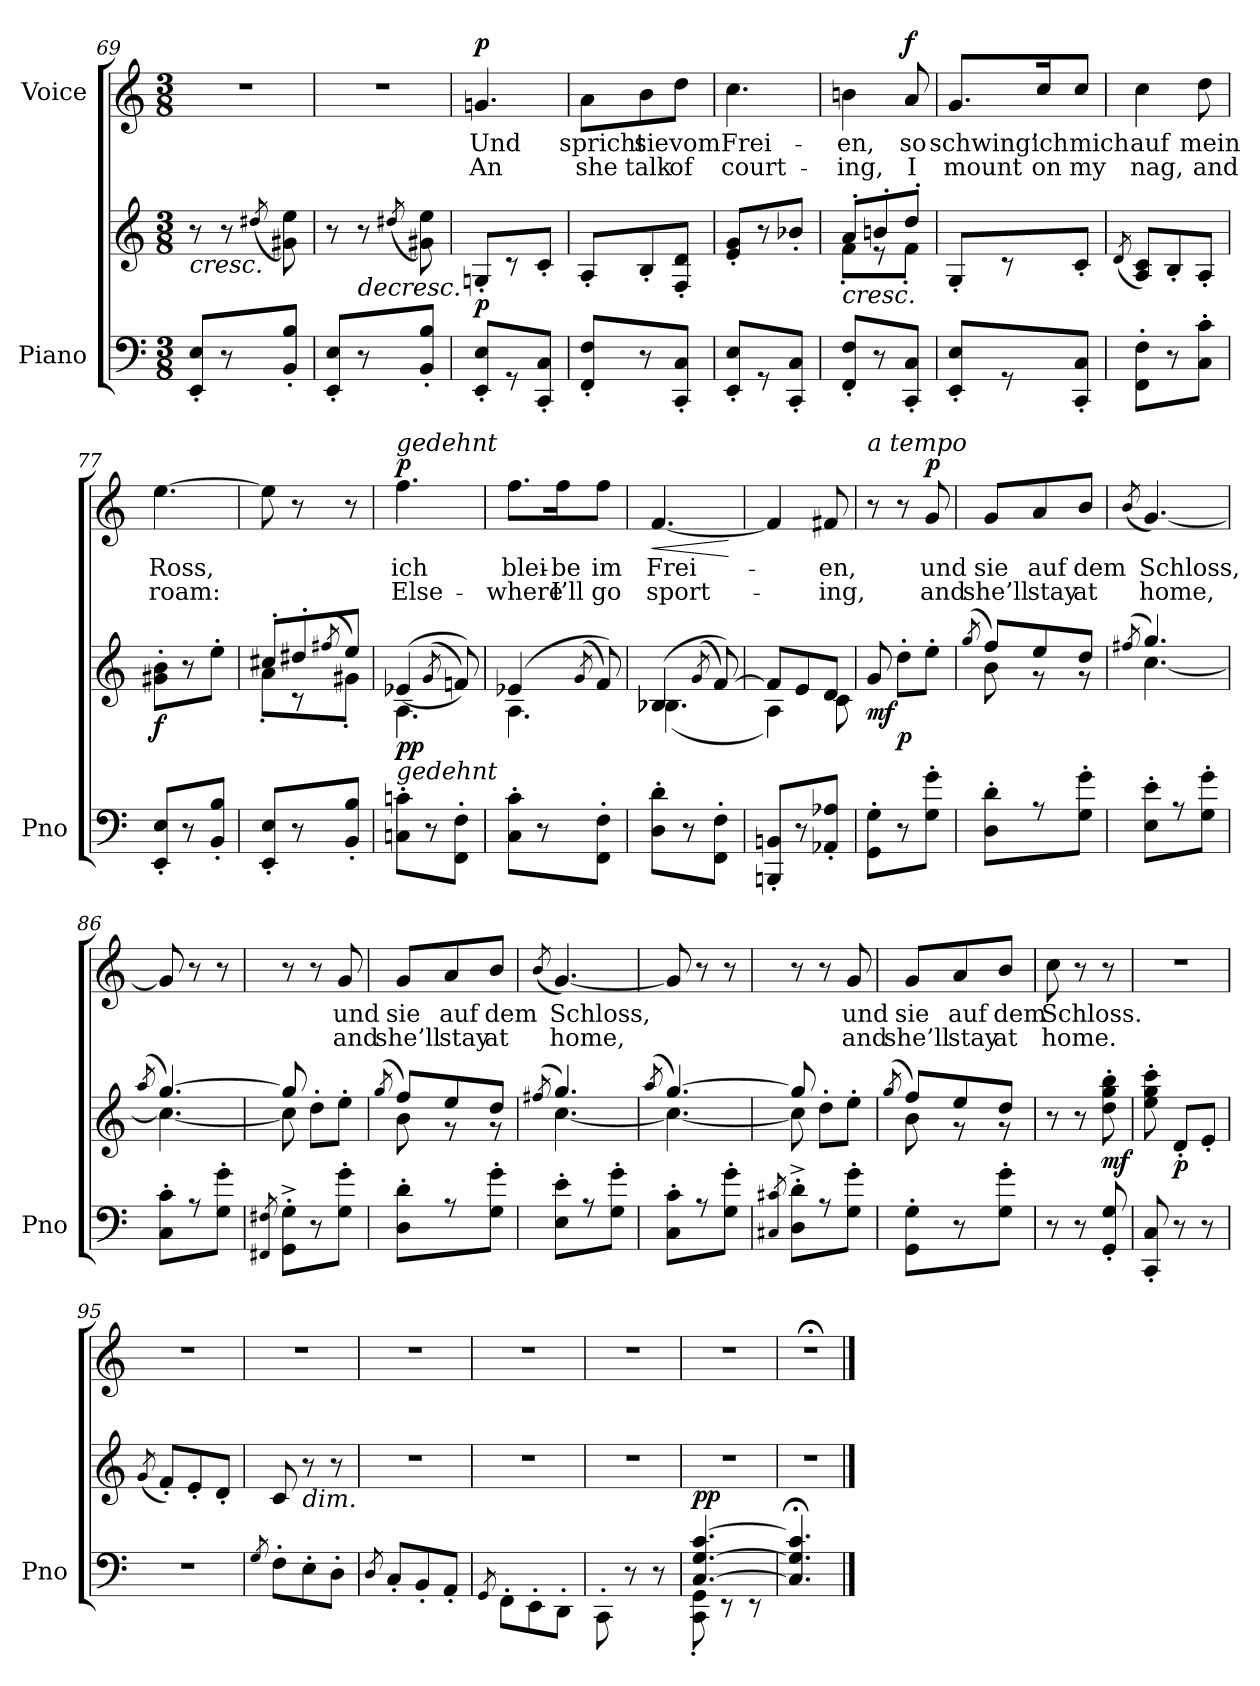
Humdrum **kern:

**kern	**kern	**dynam	**kern	**text	**text	**dynam
*part2	*part2	*part2	*part1	*part1	*part1	*part1
*staff3	*staff2	*staff2/3	*staff1	*staff1	*staff1	*staff1
*I"Piano	*	*	*I"Voice	*	*	*
*I'Pno	*	*	*	*	*	*
!!LO:LB:g=z
*clefF4	*clefG2	*	*clefG2	*	*	*
*k[]	*k[]	*	*k[]	*	*	*
*M3/8	*M3/8	*	*M3/8	*	*	*
=69	=69	=69	=69	=69	=69	=69
!	!	!LO:HP:b	!	!	!	!
8EE/' 8E/'L	8r	<	4.r	.	.	.
8r	8r	.	.	.	.	.
.	(>8qdd#X/	.	.	.	.	.
8BB/' 8B/'J	8g#X\ 8ee\)	.	.	.	.	.
=70	=70	=70	=70	=70	=70	=70
8EE/' 8E/'L	8r	.	4.r	.	.	.
!	!	!LO:HP:b	!	!	!	!
8r	8r	>	.	.	.	.
.	(>8qdd#X/	.	.	.	.	.
8BB/' 8B/'J	8g#X\ 8ee\)	.	.	.	.	.
.	.	[	.	.	.	.
=71	=71	=71	=71	=71	=71	=71
!	!	!LO:DY:b	!	!LO:LY:b	!LO:LY:b	!LO:DY:a
8EE/' 8E/'L	8Gn'/L	p	4.gn/	Und	An	p
8r	8r	.	.	.	.	.
8CC/' 8C/'J	8c'/J	.	.	.	.	.
=72	=72	=72	=72	=72	=72	=72
!	!	!	!	!LO:LY:b	!LO:LY:b	!
8FF/' 8F/'L	8A'/L	.	8a\L	spricht	she	.
!	!	!	!	!LO:LY:b	!LO:LY:b	!
8r	8B'/	.	8b\	sie	talk	.
!	!	!	!	!LO:LY:b	!LO:LY:b	!
8CC/' 8C/'J	8F/' 8d/'J	.	8dd\J	vom	of	.
=73	=73	=73	=73	=73	=73	=73
!	!	!	!	!LO:LY:b	!LO:LY:b	!
8EE/' 8E/'L	8e/' 8g/'L	.	4.cc\	Frei-	court-	.
8r	8r	.	.	.	.	.
8CC/' 8C/'J	8b-X'/J	.	.	.	.	.
=74	=74	=74	=74	=74	=74	=74
!	!	!LO:HP:b	!	!LO:LY:b	!LO:LY:b	!
*	*^	*	*	*	*	*
8FF/' 8F/'L	8a'/L	8f'\L	<	4bn\	-en,	-ing,	.
8r	8bn'/	8r	.	.	.	.	.
!	!	!	!	!	!LO:LY:b	!LO:LY:b	!LO:DY:a
8CC/' 8C/'J	8dd'/J	8f'\J	.	8a/	so	I	f
!!LO:PB:g=z
=75	=75	=75	=75	=75	=75	=75	=75
!	!	!	!	!	!LO:LY:b	!LO:LY:b	!
*	*v	*v	*	*	*	*	*
8EE/' 8E/'L	8G'/L	.	8.g/L	schwing’	mount	.
8r	8r	.	.	.	.	.
!	!	!	!	!LO:LY:b	!LO:LY:b	!
.	.	.	16cc/K	ich	on	.
!	!	!	!	!LO:LY:b	!LO:LY:b	!
8CC/' 8C/'J	8c'/J	.	8cc/J	mich	my	.
=76	=76	=76	=76	=76	=76	=76
.	(>8qd/	.	.	.	.	.
!	!	!	!	!LO:LY:b	!LO:LY:b	!
8FF\' 8F\'L	8A/ 8c/L)	.	4cc\	auf	nag,	.
8r	8B'/	.	.	.	.	.
!	!	!	!	!LO:LY:b	!LO:LY:b	!
8C\' 8c\'J	8A'/J	]	8dd\	mein	and	.
=77	=77	=77	=77	=77	=77	=77
!	!	!LO:DY:b	!	!LO:LY:b	!LO:LY:b	!
8EE/' 8E/'L	8g#X\' 8b\'L	f	[4.ee\	Ross,	roam:	.
8r	8r	.	.	.	.	.
8BB/' 8B/'J	8ee'\J	.	.	.	.	.
=78	=78	=78	=78	=78	=78	=78
*	*^	*	*	*	*	*
8EE/' 8E/'L	8cc#X'/L	8a'\L	.	8ee\]	.	.	.
8r	8dd#X'/	8r	.	8r	.	.	.
.	(8qff#X/	.	.	.	.	.	.
8BB/' 8B/'J	8ee/J)	8g#X'\J	.	8r	.	.	.
=79	=79	=79	=79	=79	=79	=79	=79
!	!	!	!	!LO:TX:a:i:t=gedehnt	!	!	!
!	!LO:TX:b:i:t=gedehnt	!	!	!	!	!	!
!	!	!	!LO:DY:b	!	!LO:LY:b	!LO:LY:b	!LO:DY:a
8Cn\' 8cn\'L	((4e-X/	4.A\	pp	4.ff\	ich	Else-	p
8r	.	.	.	.	.	.	.
.	(8qg/	.	.	.	.	.	.
8FF\' 8F\'J	8fn/)))	.	.	.	.	.	.
=80	=80	=80	=80	=80	=80	=80	=80
!	!	!	!	!	!LO:LY:b	!LO:LY:b	!
8C\' 8c\'L	(4e-X/	4.A\	.	8.ff\L	blei-	-where	.
8r	.	.	.	.	.	.	.
!	!	!	!	!	!LO:LY:b	!LO:LY:b	!
.	.	.	.	16ff\K	-be	I’ll	.
.	(8qg/	.	.	.	.	.	.
!	!	!	!	!	!LO:LY:b	!LO:LY:b	!
8FF\' 8F\'J	8f/))	.	.	8ff\J	im	go	.
!!LO:LB:g=z
=81	=81	=81	=81	=81	=81	=81	=81
!	!	!	!	!	!LO:LY:b	!LO:LY:b	!LO:HP:b
8D\' 8d\'L	(4B-X/	(4.B-\	.	[4.f/	Frei-	sport-	<
8r	.	.	.	.	.	.	.
.	(8qg/	.	.	.	.	.	.
8FF\' 8F\'J	[8f/))	.	.	.	.	.	.
*	*v	*v	*	*	*	*	*
.	.	.	.	.	.	[
=82	=82	=82	=82	=82	=82	=82
*	*^	*	*	*	*	*
8BBBn/' 8BBn/'L	8f/L]	4A\)	.	4f/]	.	.	.
8r	8e/	.	.	.	.	.	.
!	!	!	!	!	!LO:LY:b	!LO:LY:b	!
8AA-X/' 8A-X/'J	8d/J	8c\	[	8f#X/	-en,	-ing,	.
=83	=83	=83	=83	=83	=83	=83	=83
!	!	!	!	!LO:TX:a:i:t=a tempo	!	!	!
!	!LO:TX:b:i:t=a tempo	!	!	!	!	!	!
!	!	!	!LO:DY:b	!	!	!	!
*	*v	*v	*	*	*	*	*
8GG\' 8G\'L	8g/	mf	8r	.	.	.
!	!	!LO:DY:b	!	!	!	!
8r	8dd'\L	p	8r	.	.	.
!	!	!	!	!LO:LY:b	!LO:LY:b	!LO:DY:a
8G\' 8g\'J	8ee'\J	.	8g/	und	and	p
=84	=84	=84	=84	=84	=84	=84
.	(8qgg/	.	.	.	.	.
*	*^	*	*	*	*	*
!	!	!	!	!	!LO:LY:b	!LO:LY:b	!
8D\' 8d\'L	8ff/L)	8b\	.	8g/L	sie	she’ll	.
!	!	!	!	!	!LO:LY:b	!LO:LY:b	!
8r	8ee/	8r	.	8a/	auf	stay	.
!	!	!	!	!	!LO:LY:b	!LO:LY:b	!
8G\' 8g\'J	8dd/J	8r	.	8b/J	dem	at	.
=85	=85	=85	=85	=85	=85	=85	=85
.	(8qff#X/	.	.	(8qb/	.	.	.
!	!	!	!	!	!LO:LY:b	!LO:LY:b	!
8E\' 8e\'L	4.gg/)	[4.cc\	.	[4.g/)	Schloss,	home,	.
8r	.	.	.	.	.	.	.
8G\' 8g\'J	.	.	.	.	.	.	.
=86	=86	=86	=86	=86	=86	=86	=86
.	(8qaa/	.	.	.	.	.	.
8C\' 8c\'L	[4.gg/)	4.cc\_	.	8g/]	.	.	.
8r	.	.	.	8r	.	.	.
8G\' 8g\'J	.	.	.	8r	.	.	.
!!LO:LB:g=z
=87	=87	=87	=87	=87	=87	=87	=87
8qFF#X/ 8qF#X/	.	.	.	.	.	.	.
8GG\'^ 8G\'^L	8gg/]	8cc\]	.	8r	.	.	.
8r	8ryy	8dd'\L	.	8r	.	.	.
!	!	!	!	!	!LO:LY:b	!LO:LY:b	!
8G\' 8g\'J	8ryy	8ee'\J	.	8g/	und	and	.
=88	=88	=88	=88	=88	=88	=88	=88
.	(8qgg/	.	.	.	.	.	.
!	!	!	!	!	!LO:LY:b	!LO:LY:b	!
8D\' 8d\'L	8ff/L)	8b\	.	8g/L	sie	she’ll	.
!	!	!	!	!	!LO:LY:b	!LO:LY:b	!
8r	8ee/	8r	.	8a/	auf	stay	.
!	!	!	!	!	!LO:LY:b	!LO:LY:b	!
8G\' 8g\'J	8dd/J	8r	.	8b/J	dem	at	.
=89	=89	=89	=89	=89	=89	=89	=89
.	(8qff#X/	.	.	(8qb/	.	.	.
!	!	!	!	!	!LO:LY:b	!LO:LY:b	!
8E\' 8e\'L	4.gg/)	[4.cc\	.	[4.g/)	Schloss,	home,	.
8r	.	.	.	.	.	.	.
8G\' 8g\'J	.	.	.	.	.	.	.
=90	=90	=90	=90	=90	=90	=90	=90
.	(8qaa/	.	.	.	.	.	.
8C\' 8c\'L	[4.gg/)	4.cc\_	.	8g/]	.	.	.
8r	.	.	.	8r	.	.	.
8G\' 8g\'J	.	.	.	8r	.	.	.
=91	=91	=91	=91	=91	=91	=91	=91
8qC#X/ 8qc#X/	.	.	.	.	.	.	.
8D\'^ 8d\'^L	8gg/]	8cc\]	.	8r	.	.	.
8r	8ryy	8dd'\L	.	8r	.	.	.
!	!	!	!	!	!LO:LY:b	!LO:LY:b	!
8G\' 8g\'J	8ryy	8ee'\J	.	8g/	und	and	.
=92	=92	=92	=92	=92	=92	=92	=92
.	(8qgg/	.	.	.	.	.	.
!	!	!	!	!	!LO:LY:b	!LO:LY:b	!
8GG\' 8G\'L	8ff/L)	8b\	.	8g/L	sie	she’ll	.
!	!	!	!	!	!LO:LY:b	!LO:LY:b	!
8r	8ee/	8r	.	8a/	auf	stay	.
!	!	!	!	!	!LO:LY:b	!LO:LY:b	!
8G\' 8g\'J	8dd/J	8r	.	8b/J	dem	at	.
!!LO:LB:g=z
=93	=93	=93	=93	=93	=93	=93	=93
!	!	!	!	!	!LO:LY:b	!LO:LY:b	!
*	*v	*v	*	*	*	*	*
8r	8r	.	8cc\	Schloss.	home.	.
8r	8r	.	8r	.	.	.
!	!	!LO:DY:b	!	!	!	!
8GG/' 8G/'	8dd\' 8gg\' 8bb\'	mf	8r	.	.	.
=94	=94	=94	=94	=94	=94	=94
8CC/' 8C/'	8ee\' 8gg\' 8ccc\'	.	4.r	.	.	.
!	!	!LO:DY:b	!	!	!	!
8r	8d'/L	p	.	.	.	.
8r	8e'/J	.	.	.	.	.
=95	=95	=95	=95	=95	=95	=95
.	(8qg/	.	.	.	.	.
4.r	8f'/L)	.	4.r	.	.	.
.	8e'/	.	.	.	.	.
.	8d'/J	.	.	.	.	.
=96	=96	=96	=96	=96	=96	=96
8qG/	.	.	.	.	.	.
8F'\L	8c/	.	4.r	.	.	.
!	!LO:TX:b:i:t=dim.	!	!	!	!	!
8E'\	8r	.	.	.	.	.
8D'\J	8r	.	.	.	.	.
=97	=97	=97	=97	=97	=97	=97
8qD/	.	.	.	.	.	.
8C'/L	4.r	.	4.r	.	.	.
8BB'/	.	.	.	.	.	.
8AA'/J	.	.	.	.	.	.
=98	=98	=98	=98	=98	=98	=98
8qGG/	.	.	.	.	.	.
8FF'\L	4.r	.	4.r	.	.	.
8EE'\	.	.	.	.	.	.
8DD'\J	.	.	.	.	.	.
=99	=99	=99	=99	=99	=99	=99
8CC'\	4.r	.	4.r	.	.	.
8r	.	.	.	.	.	.
8r	.	.	.	.	.	.
=100	=100	=100	=100	=100	=100	=100
*^	*	*	*	*	*	*
!	!	!	!LO:DY:b	!	!	!	!
[4.C/ [4.G/ [4.c/	8CC\' 8GG\'	4.r	pp	4.r	.	.	.
.	8r	.	.	.	.	.	.
.	8r	.	.	.	.	.	.
*v	*v	*	*	*	*	*	*
=101	=101	=101	=101	=101	=101	=101
4.C/]; 4.G/]; 4.c/];	4.r	.	4.r;<	.	.	.
==	==	==	==	==	==	==
*-	*-	*-	*-	*-	*-	*-
